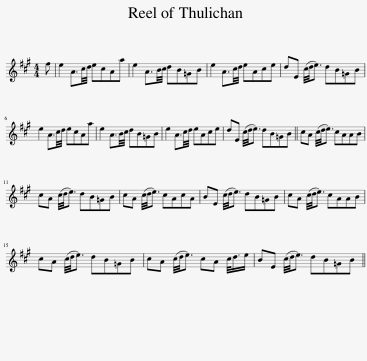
X:1
L:1/8
M:4/4
I:linebreak $
K:A
V:1 treble
V:1
 f | e2 A3/2c/4d/4 ecAa | e2 A3/2B/4c/4 dB=GB | e2 A3/2c/4d/4 eAce | dE (c/4d/4e3/2) dB=GB |$ %5
 e2 A3/2c/4d/4 ecAa | e2 A3/2B/4c/4 dB=GB | e2 A3/2c/4d/4 eAce | dE (c/4d/4e3/2) dB=GB || cA (c/4d/4e3/2) cAAB |$ %10
 cA (c/4d/4e3/2) dB=GB | cA (c/4d/4e3/2) cAcA | BE (c/4d/4e3/2) dB=GB | cA (c/4d/4e3/2) cAAB |$ cA (c/4d/4e3/2) dB=GB | %15
 cA (c/4d/4e3/2) cA c/<d/e/ | BE (c/4d/4e3/2) dB=GB || %17
